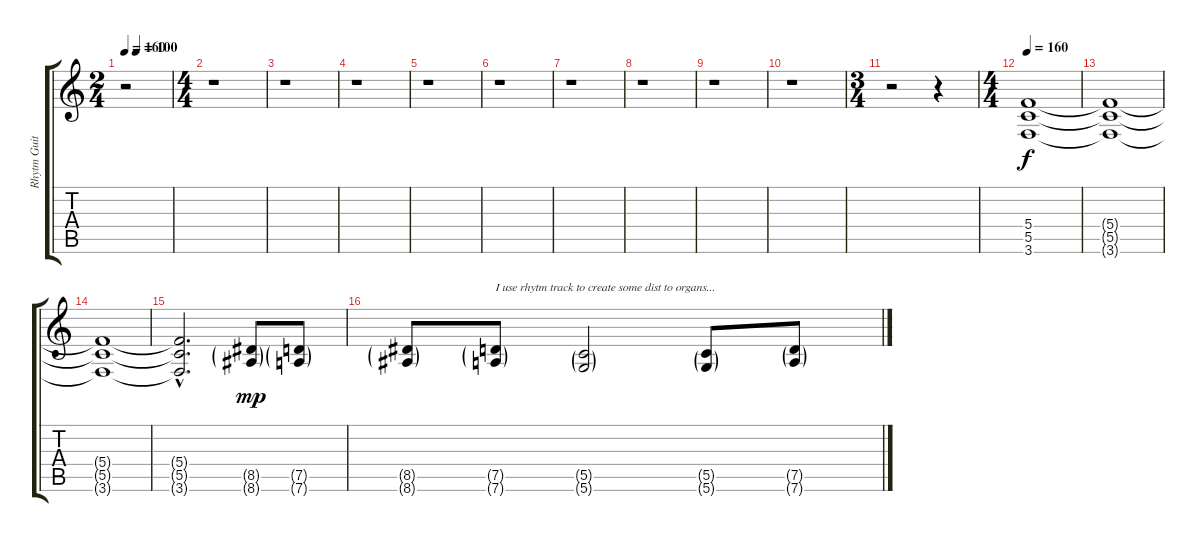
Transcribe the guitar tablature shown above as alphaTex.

\track ("Rhytm Guitar" "Rhytm Guit") {instrument distortionguitar}
\staff {score tabs}
\tuning (D4 A3 F3 C3 G2 D2) {hide}
\ts (2 4)
\tempo 160
\tempo (100 0.25)
\tempo 160
\clef g2
\ks c
r.2{dy f instrument distortionguitar} |
\ts (4 4)
r.1 |
r.1 |
r.1 |
r.1 |
r.1 |
r.1 |
r.1 |
r.1 |
r.1 |
\ts (3 4)
r.2 r.4 |
\ts (4 4)
\tempo 160
(5.4 5.5 3.6).1 |
(5.4{t} 5.5{t} 3.6{t}).1 |
(5.4{t} 5.5{t} 3.6{t}).1 |
(5.4{hac t} 5.5{hac t} 3.6{hac t}).2{d} (8.5{g} 8.6{g}).8{dy mp} (7.5{g} 7.6{g}).8 |
(8.5{g} 8.6{g}).8 (7.5{g} 7.6{g}).8{txt "I use rhytm track to create some dist to organs..."} (5.5{g} 5.6{g}).2 (5.5{g} 5.6{g}).8 (7.5{g} 7.6{g}).8
